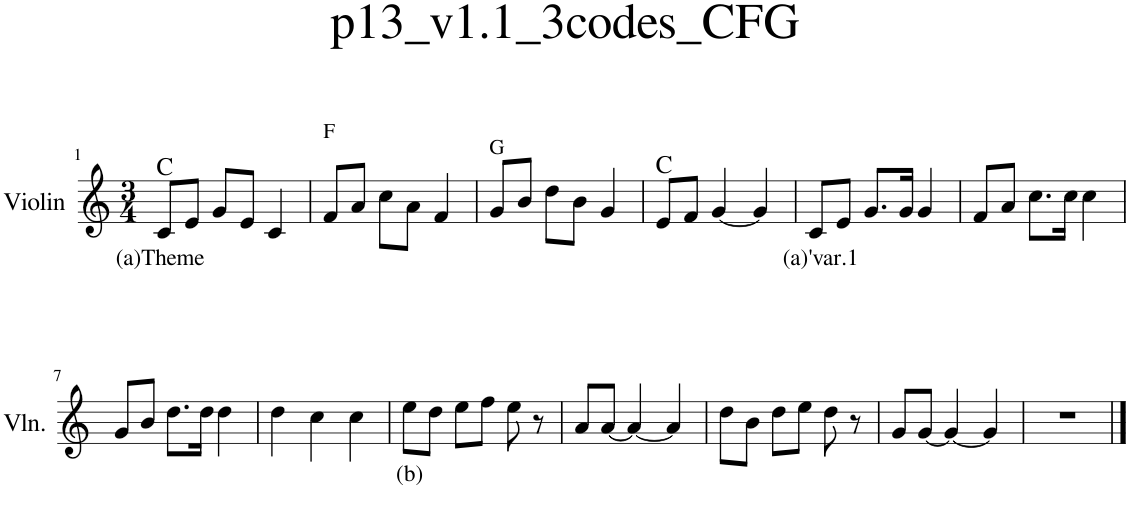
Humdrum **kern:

**kern	**text	**harte
*part1	*part1	*part1
*staff1	*staff1	*
*I"Violin	*	*
*I'Vln.	*	*
*clefG2	*	*
*k[]	*	*
*M3/4	*	*
=1	=1	=1
!	!LO:LY:b	!
8c/L	(a)Theme	C:maj
8e/J	.	.
8g/L	.	.
8e/J	.	.
4c/	.	.
=2	=2	=2
!LO:TX:a:t=F	!	!
8f/L	.	.
8a/J	.	.
8cc\L	.	.
8a\J	.	.
4f/	.	.
=3	=3	=3
!LO:TX:a:t=G	!	!
8g/L	.	.
8b/J	.	.
8dd\L	.	.
8b\J	.	.
4g/	.	.
=4	=4	=4
8e/L	.	C:maj
8f/J	.	.
[4g/	.	.
4g/]	.	.
=5	=5	=5
!	!LO:LY:b	!
8c/L	(a)'var.1	.
8e/J	.	.
8.g/L	.	.
16g/Jk	.	.
4g/	.	.
=6	=6	=6
8f/L	.	.
8a/J	.	.
8.cc\L	.	.
16cc\Jk	.	.
4cc\	.	.
!!LO:LB:g=z
=7	=7	=7
8g/L	.	.
8b/J	.	.
8.dd\L	.	.
16dd\Jk	.	.
4dd\	.	.
=8	=8	=8
4dd\	.	.
4cc\	.	.
4cc\	.	.
=9	=9	=9
!	!LO:LY:b	!
8ee\L	(b)	.
8dd\J	.	.
8ee\L	.	.
8ff\J	.	.
8ee\	.	.
8r	.	.
=10	=10	=10
8a/L	.	.
[8a/J	.	.
4a/_	.	.
4a/]	.	.
=11	=11	=11
8dd\L	.	.
8b\J	.	.
8dd\L	.	.
8ee\J	.	.
8dd\	.	.
8r	.	.
=12	=12	=12
8g/L	.	.
[8g/J	.	.
4g/_	.	.
4g/]	.	.
=13	=13	=13
2.r	.	.
==	==	==
*-	*-	*-
